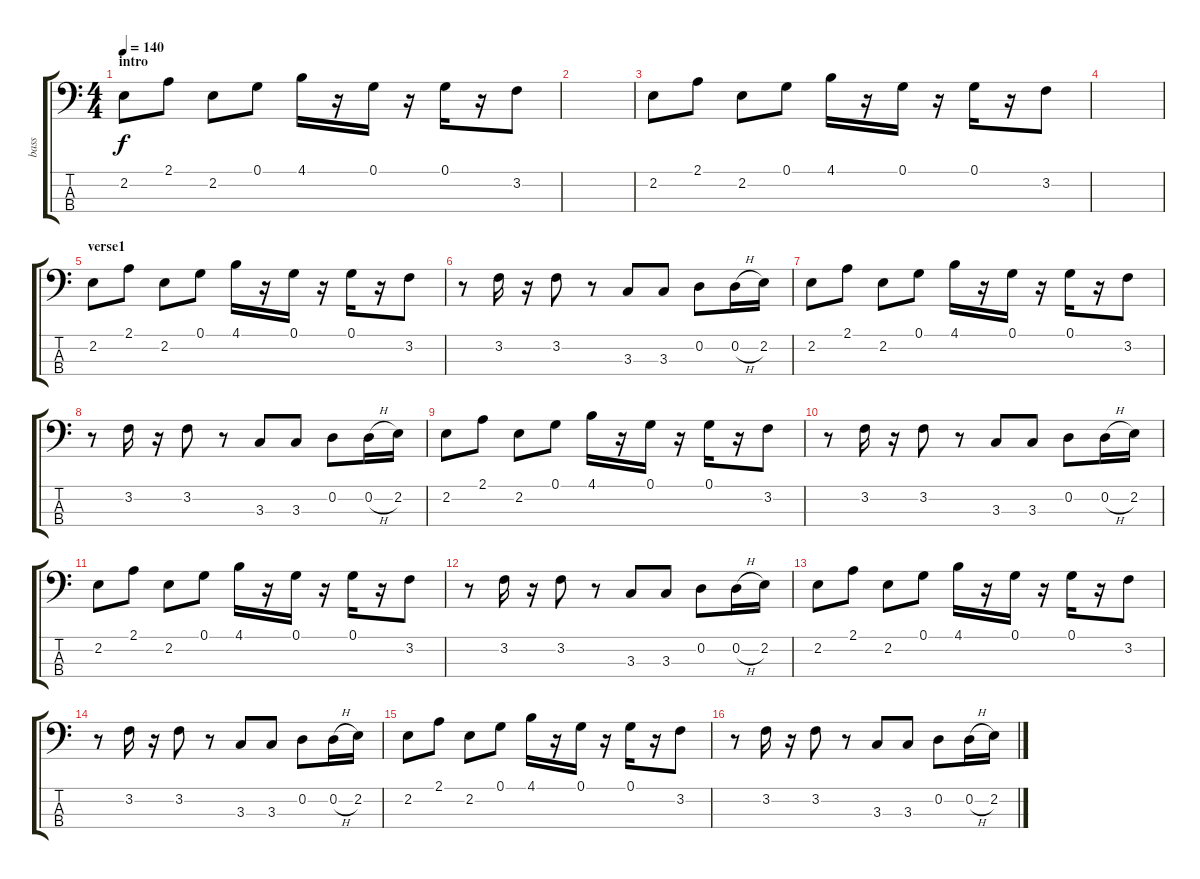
\track ("bass" "bass") {instrument electricbassfinger}
\staff {score tabs}
\tuning (G2 D2 A1 E1) {hide}
\ts (4 4)
\section ("" "intro")
\tempo 140
\clef f4
\ks c
2.2.8{dy f instrument electricbassfinger} 2.1.8 2.2.8 0.1.8 4.1.16 r.16 0.1.16 r.16 0.1.16 r.16 3.2.8 |
|
2.2.8 2.1.8 2.2.8 0.1.8 4.1.16 r.16 0.1.16 r.16 0.1.16 r.16 3.2.8 |
|
\section ("" "verse1")
2.2.8 2.1.8 2.2.8 0.1.8 4.1.16 r.16 0.1.16 r.16 0.1.16 r.16 3.2.8 |
r.8 3.2.16 r.16 3.2.8 r.8 3.3.8 3.3.8 0.2.8 0.2{h}.16 2.2.16 |
2.2.8 2.1.8 2.2.8 0.1.8 4.1.16 r.16 0.1.16 r.16 0.1.16 r.16 3.2.8 |
r.8 3.2.16 r.16 3.2.8 r.8 3.3.8 3.3.8 0.2.8 0.2{h}.16 2.2.16 |
2.2.8 2.1.8 2.2.8 0.1.8 4.1.16 r.16 0.1.16 r.16 0.1.16 r.16 3.2.8 |
r.8 3.2.16 r.16 3.2.8 r.8 3.3.8 3.3.8 0.2.8 0.2{h}.16 2.2.16 |
2.2.8 2.1.8 2.2.8 0.1.8 4.1.16 r.16 0.1.16 r.16 0.1.16 r.16 3.2.8 |
r.8 3.2.16 r.16 3.2.8 r.8 3.3.8 3.3.8 0.2.8 0.2{h}.16 2.2.16 |
2.2.8 2.1.8 2.2.8 0.1.8 4.1.16 r.16 0.1.16 r.16 0.1.16 r.16 3.2.8 |
r.8 3.2.16 r.16 3.2.8 r.8 3.3.8 3.3.8 0.2.8 0.2{h}.16 2.2.16 |
2.2.8 2.1.8 2.2.8 0.1.8 4.1.16 r.16 0.1.16 r.16 0.1.16 r.16 3.2.8 |
r.8 3.2.16 r.16 3.2.8 r.8 3.3.8 3.3.8 0.2.8 0.2{h}.16 2.2.16
